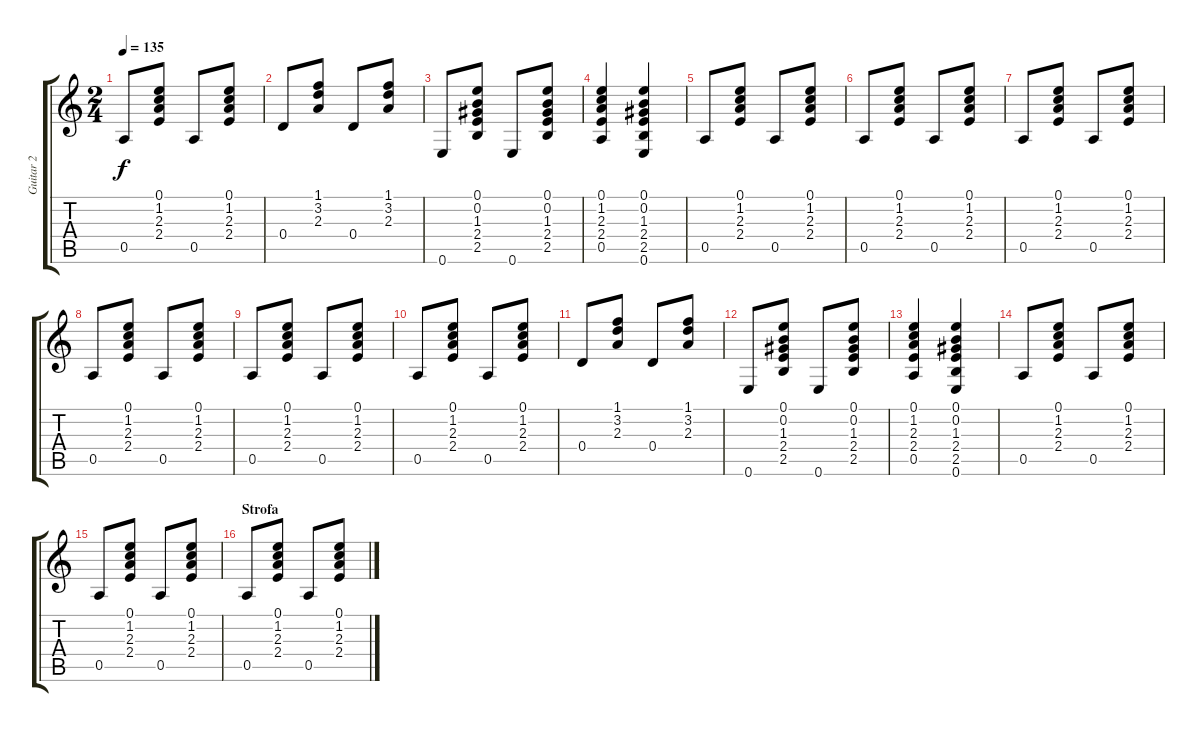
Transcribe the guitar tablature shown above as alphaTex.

\track ("Guitar 2" "Guitar 2") {instrument acousticguitarsteel}
\staff {score tabs}
\tuning (E4 B3 G3 D3 A2 E2) {hide}
\ts (2 4)
\tempo 135
\clef g2
\ks c
0.5.8{dy f} (0.1 1.2 2.3 2.4).8 0.5.8 (0.1 1.2 2.3 2.4).8 |
0.4.8 (1.1 3.2 2.3).8 0.4.8 (1.1 3.2 2.3).8 |
0.6.8 (0.1 0.2 1.3 2.4 2.5).8 0.6.8 (0.1 0.2 1.3 2.4 2.5).8 |
(0.1 1.2 2.3 2.4 0.5).4 (0.1 0.2 1.3 2.4 2.5 0.6).4 |
0.5.8 (0.1 1.2 2.3 2.4).8 0.5.8 (0.1 1.2 2.3 2.4).8 |
0.5.8 (0.1 1.2 2.3 2.4).8 0.5.8 (0.1 1.2 2.3 2.4).8 |
0.5.8 (0.1 1.2 2.3 2.4).8 0.5.8 (0.1 1.2 2.3 2.4).8 |
0.5.8 (0.1 1.2 2.3 2.4).8 0.5.8 (0.1 1.2 2.3 2.4).8 |
0.5.8 (0.1 1.2 2.3 2.4).8 0.5.8 (0.1 1.2 2.3 2.4).8 |
0.5.8 (0.1 1.2 2.3 2.4).8 0.5.8 (0.1 1.2 2.3 2.4).8 |
0.4.8 (1.1 3.2 2.3).8 0.4.8 (1.1 3.2 2.3).8 |
0.6.8 (0.1 0.2 1.3 2.4 2.5).8 0.6.8 (0.1 0.2 1.3 2.4 2.5).8 |
(0.1 1.2 2.3 2.4 0.5).4 (0.1 0.2 1.3 2.4 2.5 0.6).4 |
0.5.8 (0.1 1.2 2.3 2.4).8 0.5.8 (0.1 1.2 2.3 2.4).8 |
0.5.8 (0.1 1.2 2.3 2.4).8 0.5.8 (0.1 1.2 2.3 2.4).8 |
\section ("" "Strofa")
0.5.8 (0.1 1.2 2.3 2.4).8 0.5.8 (0.1 1.2 2.3 2.4).8
